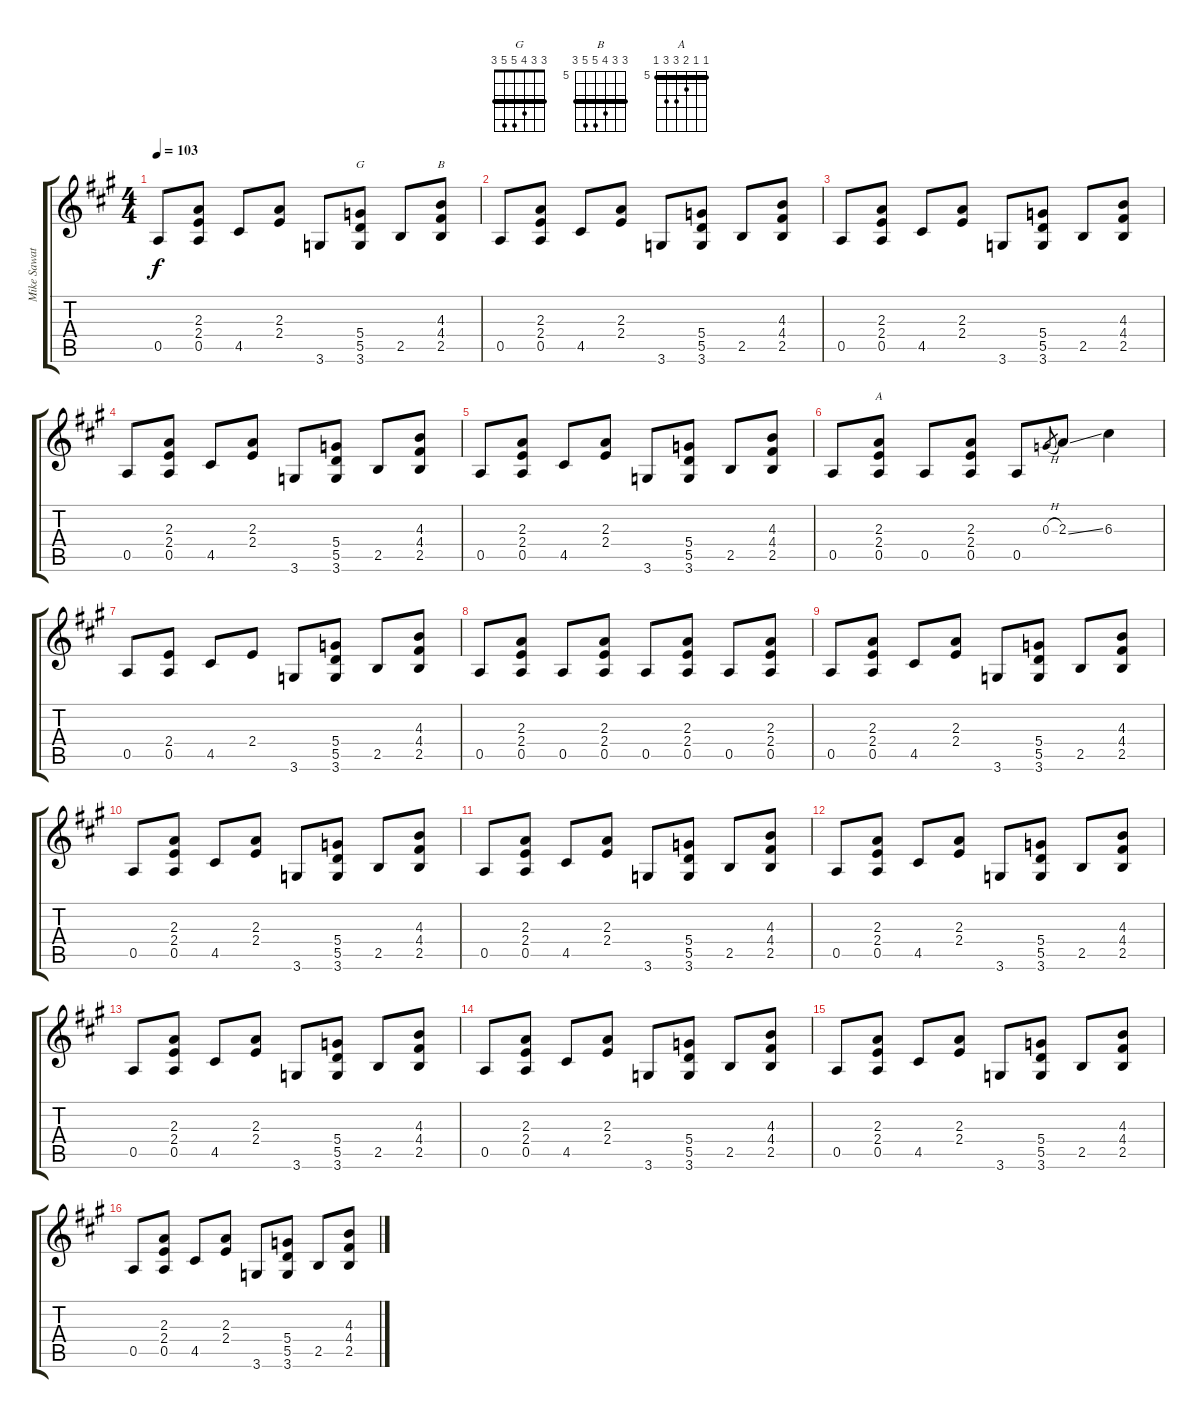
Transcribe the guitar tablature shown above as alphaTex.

\track ("Mike Sawatzky" "Mike Sawat") {instrument electricguitarclean}
\staff {score tabs}
\tuning (E4 B3 G3 D3 A2 E2) {hide}
\chord ("G" 3 3 4 5 5 3) {barre 3}
\chord ("B" 7 7 8 9 9 7) {firstfret 5 barre 7}
\chord ("A" 5 5 6 7 7 5) {firstfret 5 barre 5}
\ts (4 4)
\tempo 103
\clef g2
\ks a
0.5.8{dy f} (2.3 2.4 0.5).8 4.5.8 (2.3 2.4).8 3.6.8 (5.4 5.5 3.6).8{ch "G"} 2.5.8 (4.3 4.4 2.5).8{ch "B"} |
0.5.8 (2.3 2.4 0.5).8 4.5.8 (2.3 2.4).8 3.6.8 (5.4 5.5 3.6).8 2.5.8 (4.3 4.4 2.5).8 |
0.5.8 (2.3 2.4 0.5).8 4.5.8 (2.3 2.4).8 3.6.8 (5.4 5.5 3.6).8 2.5.8 (4.3 4.4 2.5).8 |
0.5.8 (2.3 2.4 0.5).8 4.5.8 (2.3 2.4).8 3.6.8 (5.4 5.5 3.6).8 2.5.8 (4.3 4.4 2.5).8 |
0.5.8 (2.3 2.4 0.5).8 4.5.8 (2.3 2.4).8 3.6.8 (5.4 5.5 3.6).8 2.5.8 (4.3 4.4 2.5).8 |
0.5.8 (2.3 2.4 0.5).8{ch "A"} 0.5.8 (2.3 2.4 0.5).8 0.5.8 0.3{h}.8{gr} 2.3{ss}.8 6.3.4 |
0.5.8 (2.4 0.5).8 4.5.8 2.4.8 3.6.8 (5.4 5.5 3.6).8 2.5.8 (4.3 4.4 2.5).8 |
0.5.8 (2.3 2.4 0.5).8 0.5.8 (2.3 2.4 0.5).8 0.5.8 (2.3 2.4 0.5).8 0.5.8 (2.3 2.4 0.5).8 |
0.5.8 (2.3 2.4 0.5).8 4.5.8 (2.3 2.4).8 3.6.8 (5.4 5.5 3.6).8 2.5.8 (4.3 4.4 2.5).8 |
0.5.8 (2.3 2.4 0.5).8 4.5.8 (2.3 2.4).8 3.6.8 (5.4 5.5 3.6).8 2.5.8 (4.3 4.4 2.5).8 |
0.5.8 (2.3 2.4 0.5).8 4.5.8 (2.3 2.4).8 3.6.8 (5.4 5.5 3.6).8 2.5.8 (4.3 4.4 2.5).8 |
0.5.8 (2.3 2.4 0.5).8 4.5.8 (2.3 2.4).8 3.6.8 (5.4 5.5 3.6).8 2.5.8 (4.3 4.4 2.5).8 |
0.5.8 (2.3 2.4 0.5).8 4.5.8 (2.3 2.4).8 3.6.8 (5.4 5.5 3.6).8 2.5.8 (4.3 4.4 2.5).8 |
0.5.8 (2.3 2.4 0.5).8 4.5.8 (2.3 2.4).8 3.6.8 (5.4 5.5 3.6).8 2.5.8 (4.3 4.4 2.5).8 |
0.5.8 (2.3 2.4 0.5).8 4.5.8 (2.3 2.4).8 3.6.8 (5.4 5.5 3.6).8 2.5.8 (4.3 4.4 2.5).8 |
0.5.8 (2.3 2.4 0.5).8 4.5.8 (2.3 2.4).8 3.6.8 (5.4 5.5 3.6).8 2.5.8 (4.3 4.4 2.5).8
